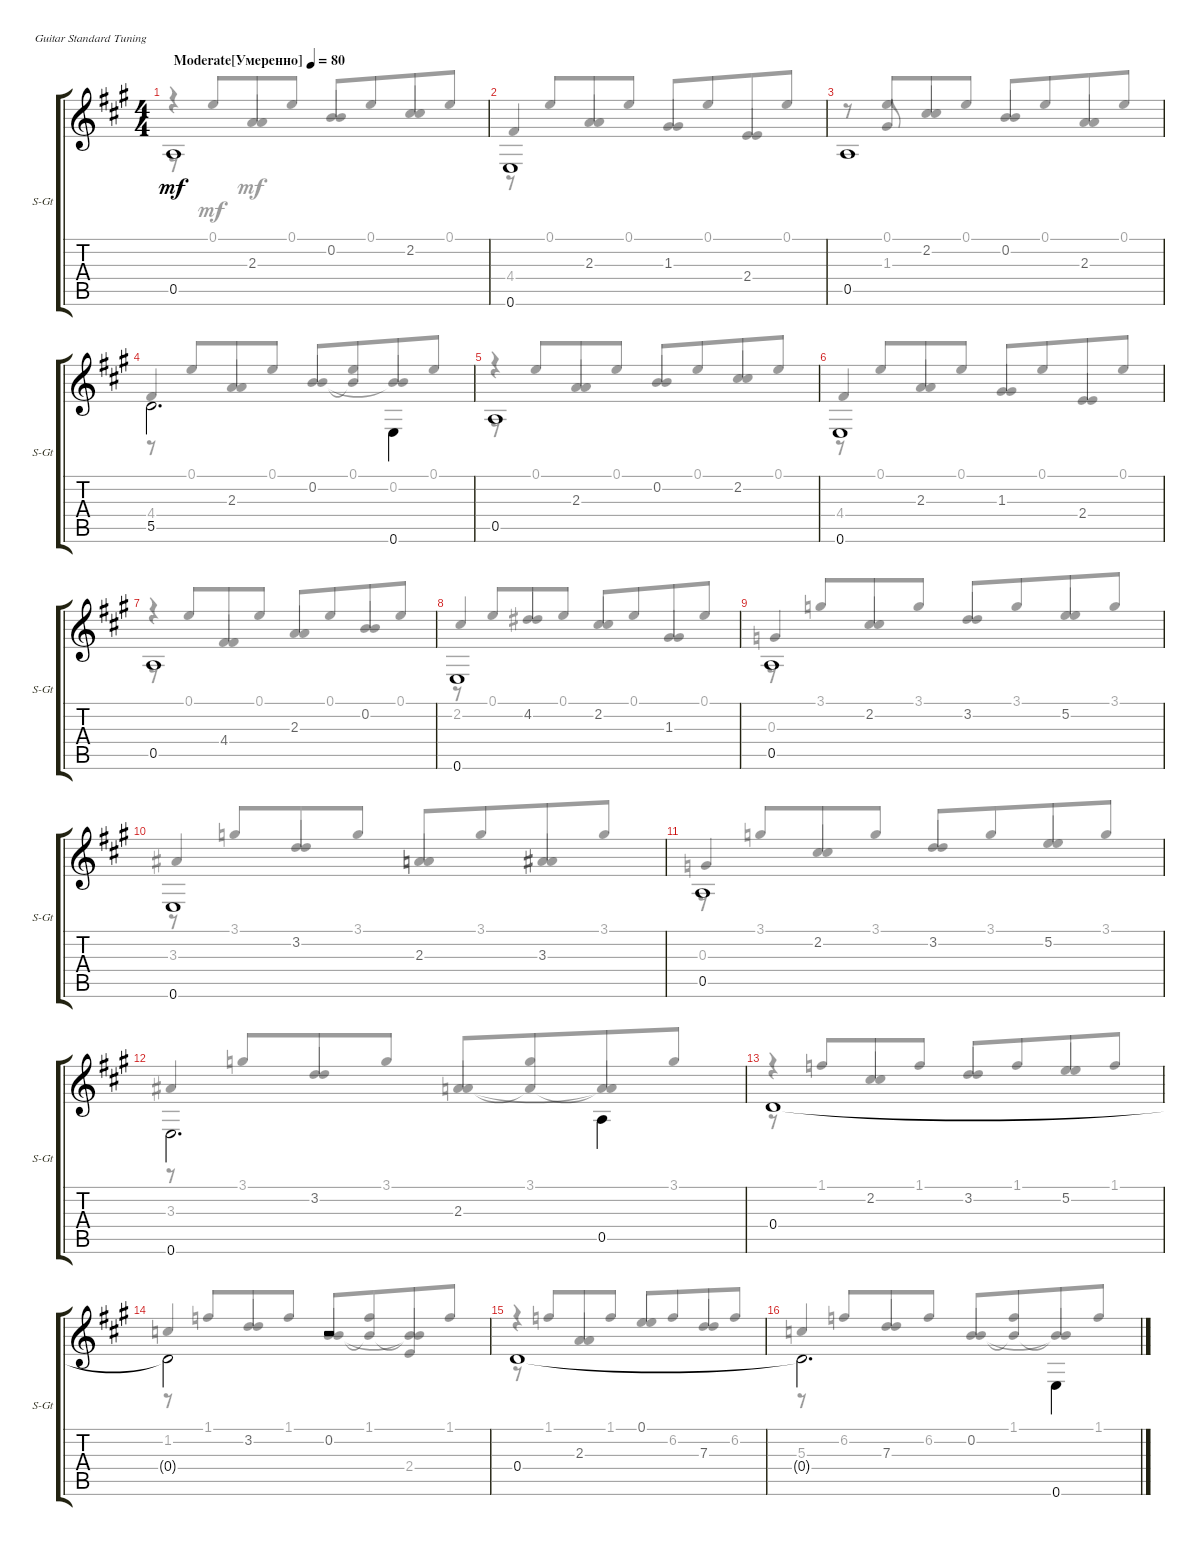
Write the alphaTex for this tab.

\defaultSystemsLayout 4
\bracketExtendMode groupsimilarinstruments
\useSystemSignSeparator
\singleTrackTrackNamePolicy allsystems
\multiTrackTrackNamePolicy allsystems
\firstSystemTrackNameOrientation horizontal
\otherSystemsTrackNameOrientation horizontal
\track ("Steel Guitar" "S-Gt") {instrument acousticguitarsteel}
\staff {score tabs}
\tuning (E4 B3 G3 D3 A2 E2)
\voice
\ts (4 4)
\beaming (8 4 4)
\tempo (80 "Moderate[Умеренно]")
\clef g2
\ks a
0.5.1{dy mf instrument acousticguitarsteel} |
0.6.1 |
0.5.1 |
5.5.2{d beam invert} 0.6.4{beam invert} |
0.5.1 |
0.6.1 |
0.5.1 |
0.6.1 |
0.5.1 |
0.6.1 |
0.5.1 |
0.6.2{d beam invert} 0.5.4{beam invert} |
0.4.1 |
0.4{t}.2{beam invert} r.2 |
0.4.1 |
0.4{t}.2{d beam invert} 0.6.4{beam invert}
\voice
\clef g2
\ottava regular
\simile none
\ks a
r.4{dy mf} 2.3.4{beam invert} 0.2.4{beam invert} 2.2.4{beam invert} |
4.4.4{beam invert} 2.3.4{beam invert} 1.3.4{beam invert} 2.4.4{beam invert} |
r.8 1.3.8{beam invert} 2.2.4{beam invert} 0.2.4{beam invert} 2.3.4{beam invert} |
4.4.4{beam invert} 2.3.4{beam invert} 0.2.4{beam invert} 0.2{t}.4{beam invert} |
r.4 2.3.4{beam invert} 0.2.4{beam invert} 2.2.4{beam invert} |
4.4.4{beam invert} 2.3.4{beam invert} 1.3.4{beam invert} 2.4.4{beam invert} |
r.4 4.4.4{beam invert} 2.3.4{beam invert} 0.2.4{beam invert} |
2.2.4{beam invert} 4.2.4{beam invert} 2.2.4{beam invert} 1.3.4{beam invert} |
0.3.4{beam invert} 2.2.4{beam invert} 3.2.4{beam invert} 5.2.4{beam invert} |
3.3.4{beam invert} 3.2.4{beam invert} 2.3.4{beam invert} 3.3.4{beam invert} |
0.3.4{beam invert} 2.2.4{beam invert} 3.2.4{beam invert} 5.2.4{beam invert} |
3.3.4{beam invert} 3.2.4{beam invert} 2.3.4{beam invert} 2.3{t}.4{beam invert} |
r.4 2.2.4{beam invert} 3.2.4{beam invert} 5.2.4{beam invert} |
1.2.4{beam invert} 3.2.4{beam invert} 0.2.4{beam invert} (0.2{t} 2.4).4{beam invert} |
r.4 2.3.4{beam invert} 0.1.4{beam invert} 7.3.4{beam invert} |
5.3.4{beam invert} 7.3.4{beam invert} 0.2.4{beam invert} 0.2{t}.4{beam invert}
\voice
\clef g2
\ottava regular
\simile none
\ks a
r.8{dy mf} 0.1.8{beam invert} 2.3.8 0.1.8 0.2.8{beam invert} 0.1.8 2.2.8 0.1.8 |
r.8 0.1.8{beam invert} 2.3.8 0.1.8 1.3.8{beam invert} 0.1.8 2.4.8 0.1.8 |
r.8 0.1.8{beam invert} 2.2.8 0.1.8 0.2.8{beam invert} 0.1.8 2.3.8 0.1.8 |
r.8 0.1.8{beam invert} 2.3.8 0.1.8 0.2.8{beam invert} (0.1 0.2{t}).8 0.2.8 0.1.8 |
r.8 0.1.8{beam invert} 2.3.8 0.1.8 0.2.8{beam invert} 0.1.8 2.2.8 0.1.8 |
r.8 0.1.8{beam invert} 2.3.8 0.1.8 1.3.8{beam invert} 0.1.8 2.4.8 0.1.8 |
r.8 0.1.8{beam invert} 4.4.8 0.1.8 2.3.8{beam invert} 0.1.8 0.2.8 0.1.8 |
r.8 0.1.8{beam invert} 4.2.8 0.1.8 2.2.8{beam invert} 0.1.8 1.3.8 0.1.8 |
r.8 3.1.8{beam invert} 2.2.8 3.1.8 3.2.8{beam invert} 3.1.8 5.2.8 3.1.8 |
r.8 3.1.8{beam invert} 3.2.8 3.1.8 2.3.8{beam invert} 3.1.8 3.3.8 3.1.8 |
r.8 3.1.8{beam invert} 2.2.8 3.1.8 3.2.8{beam invert} 3.1.8 5.2.8 3.1.8 |
r.8 3.1.8{beam invert} 3.2.8 3.1.8 2.3.8{beam invert} (3.1 2.3{t}).8 2.3{t}.8 3.1.8 |
r.8 1.1.8{beam invert} 2.2.8 1.1.8 3.2.8{beam invert} 1.1.8 5.2.8 1.1.8 |
r.8 1.1.8{beam invert} 3.2.8 1.1.8 0.2.8{beam invert} (1.1 0.2{t}).8 0.2{t}.8 1.1.8 |
r.8 1.1.8{beam invert} 2.3.8 1.1.8 0.1.8{beam invert} 6.2.8 7.3.8 6.2.8 |
r.8 6.2.8{beam invert} 7.3.8 6.2.8 0.2.8{beam invert} (1.1 0.2{t}).8 0.2{t}.8 1.1.8
